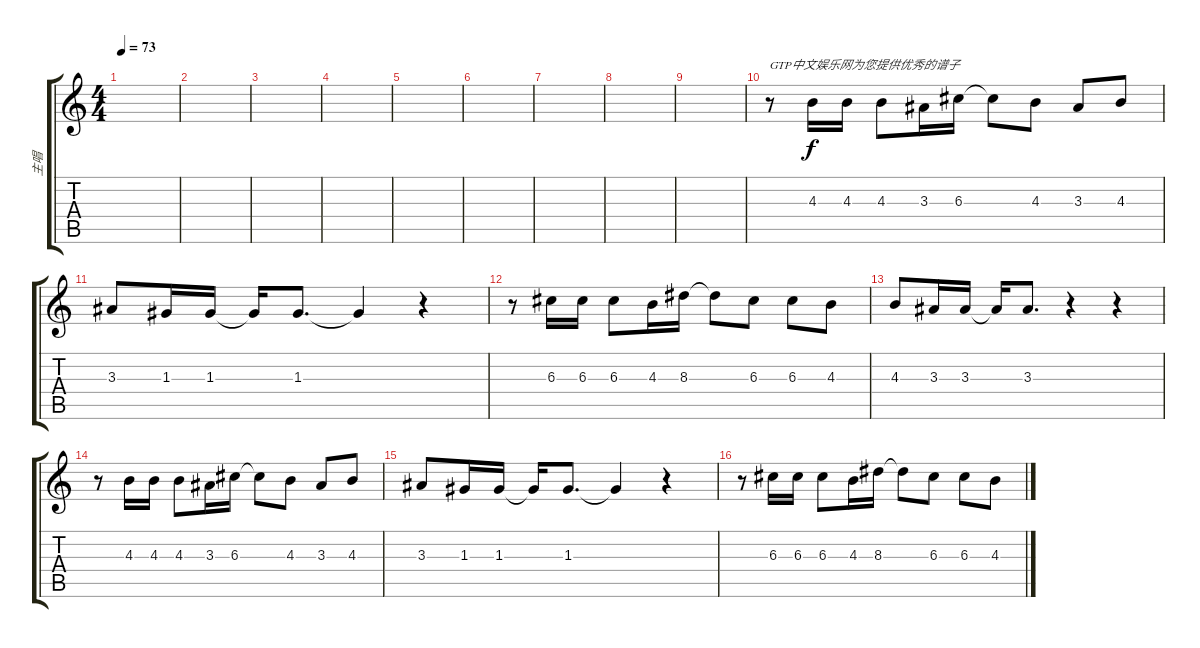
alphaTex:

\track ("主唱" "主唱") {instrument acousticguitarsteel}
\staff {score tabs}
\tuning (E4 B3 G3 D3 A2 E2) {hide}
\ts (4 4)
\tempo 73
\clef g2
\ks c
|
|
|
|
|
|
|
|
|
r.8{txt "GTP中文娱乐网为您提供优秀的谱子"} 4.3.16 4.3.16 4.3.8 3.3.16 6.3.16 6.3{t}.8 4.3.8 3.3.8 4.3.8 |
3.3.8 1.3.16 1.3.16 1.3{t}.16 1.3.8{d} 1.3{t}.4 r.4 |
r.8 6.3.16 6.3.16 6.3.8 4.3.16 8.3.16 8.3{t}.8 6.3.8 6.3.8 4.3.8 |
4.3.8 3.3.16 3.3.16 3.3{t}.16 3.3.8{d} r.4 r.4 |
r.8 4.3.16 4.3.16 4.3.8 3.3.16 6.3.16 6.3{t}.8 4.3.8 3.3.8 4.3.8 |
3.3.8 1.3.16 1.3.16 1.3{t}.16 1.3.8{d} 1.3{t}.4 r.4 |
r.8 6.3.16 6.3.16 6.3.8 4.3.16 8.3.16 8.3{t}.8 6.3.8 6.3.8 4.3.8
